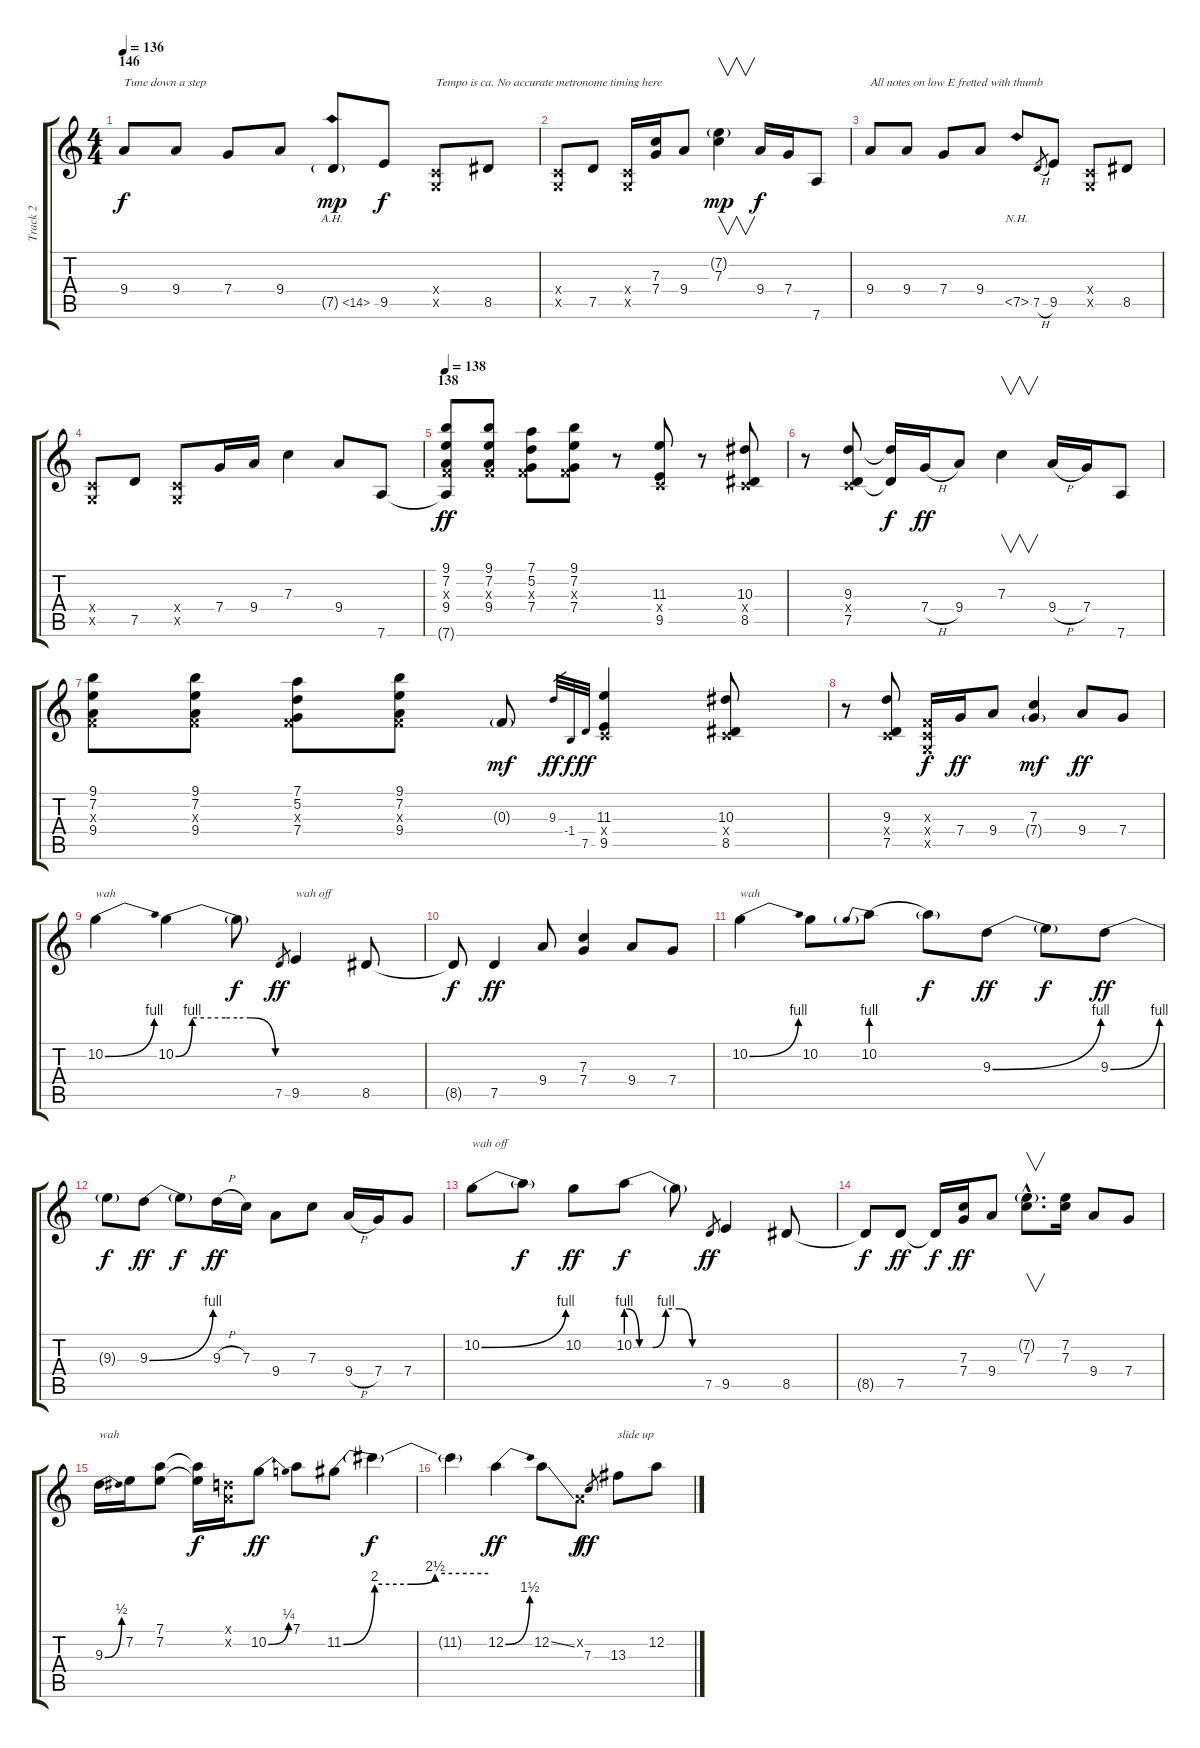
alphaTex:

\track ("Track 2" "Track 2") {instrument fretlessbass}
\staff {score tabs}
\tuning (D4 A3 F3 C3 G2 D2) {hide}
\ts (4 4)
\section ("" "146")
\tempo 136
\tempo 146
\tempo 136
\clef g2
\ks c
9.4.8{txt "Tune down a step " dy f instrument fretlessbass} 9.4.8 7.4.8 9.4.8 7.5{ah 7 g}.8{dy mp} 9.5.8{dy f} (0.4{x} 0.5{x}).8{txt "Tempo is ca. No accurate metronome timing here"} 8.5.8 |
(0.4{x} 0.5{x}).8 7.5.8 (0.4{x} 0.5{x}).16 (7.3 7.4).16 9.4.8 (7.2{g} 7.3).4{v dy mp} 9.4.16{dy f} 7.4.16 7.6.8 |
9.4.8{txt "All notes on low E fretted with thumb"} 9.4.8 7.4.8 9.4.8 7.5{nh}.8 7.5{h}.8{gr} 9.5.8 (0.4{x} 0.5{x}).8 8.5.8 |
(0.4{x} 0.5{x}).8 7.5.8 (0.4{x} 0.5{x}).8 7.4.16 9.4.16 7.3.4 9.4.8 7.6.8 |
\section ("" "138")
\tempo 138
(9.1 7.2 0.3{x} 9.4 7.6{t}).8{dy ff} (9.1 7.2 0.3{x} 9.4).8 (7.1 5.2 0.3{x} 7.4).8 (9.1 7.2 0.3{x} 7.4).8 r.8 (11.3 0.4{x} 9.5).8 r.8 (10.3 0.4{x} 8.5).8 |
r.8 (9.3 0.4{x} 7.5).8 (9.3{t} 7.5{t}).16{dy f} 7.4{h}.16{dy ff} 9.4.8 7.3.4{v} 9.4{h}.16 7.4.16 7.6.8 |
(9.1 7.2 0.3{x} 9.4).8 (9.1 7.2 0.3{x} 9.4).8 (7.1 5.2 0.3{x} 7.4).8 (9.1 7.2 0.3{x} 9.4).8 0.3{g}.8{dy mf} 9.3.32{gr dy ff} -1.4.32{gr dy f} 7.5.32{gr dy ff} (11.3 0.4{x} 9.5).4 (10.3 0.4{x} 8.5).8 |
r.8 (9.3 0.4{x} 7.5).8 (0.3{x} 0.4{x} 0.5{x}).16{dy f} 7.4.16{dy ff} 9.4.8 (7.3 7.4{g}).4{dy mf} 9.4.8{dy ff} 7.4.8 |
10.2{be (bend 0 0 60 4)}.4{txt "wah"} 10.2{be (custom 0 0 10 4 30 4 37 4 45 4 60 0)}.4 10.2{t}.8{dy f} 7.5.8{gr dy ff} 9.5.4{txt "wah off"} 8.5.8 |
8.5{t}.8{dy f} 7.5.4{dy ff} 9.4.8 (7.3 7.4).4 9.4.8 7.4.8 |
10.2{be (bend 0 0 60 4)}.4{txt "wah"} 10.2.8 10.2{be (prebend 0 4 60 4)}.8 10.2{t}.8{dy f} 9.3{be (bend 0 0 60 4)}.8{dy ff} 9.3{t}.8{dy f} 9.3{be (bend 0 0 60 4)}.8{dy ff} |
9.3{t}.8{dy f} 9.3{be (bend 0 0 60 4)}.8{dy ff} 9.3{t}.8{dy f} 9.3{h}.16{dy ff} 7.3.16 9.4.8 7.3.8 9.4{h}.16 7.4.16 7.4.8 |
10.2{be (bend 0 0 60 4)}.8{txt "wah off"} 10.2{t}.8{dy f} 10.2.8{dy ff} 10.2{be (custom 0 4 10 0 20 0 30 4 40 4 50 0 60 0)}.8{dy f} 10.2{t}.8 7.5.8{gr dy ff} 9.5.4 8.5.8 |
8.5{t}.8{dy f} 7.5.8{dy ff} 7.5{t}.16{dy f} (7.3 7.4).16{dy ff} 9.4.8 (7.2{g hac} 7.3{hac}).8{v d} (7.2 7.3).16 9.4.8 7.4.8 |
9.3{be (bend 0 0 60 2)}.16{txt "wah"} 7.2.16 (7.1 7.2).8 (7.1{t} 7.2{t}).16{dy f} (0.1{x} 0.2{x}).16 10.2{be (bend 0 0 60 1)}.8{dy ff} 7.1.8 11.2{be (custom 0 0 13 8 28 8 38 10 60 10)}.8 11.2{t}.4{dy f} |
11.2{t}.4 12.2{be (bend 0 0 60 6)}.4{dy ff} 12.2{ss}.8 0.2{x}.8{dy f} 7.3.8{gr dy ff} 13.3.8{txt "slide up"} 12.2.8
